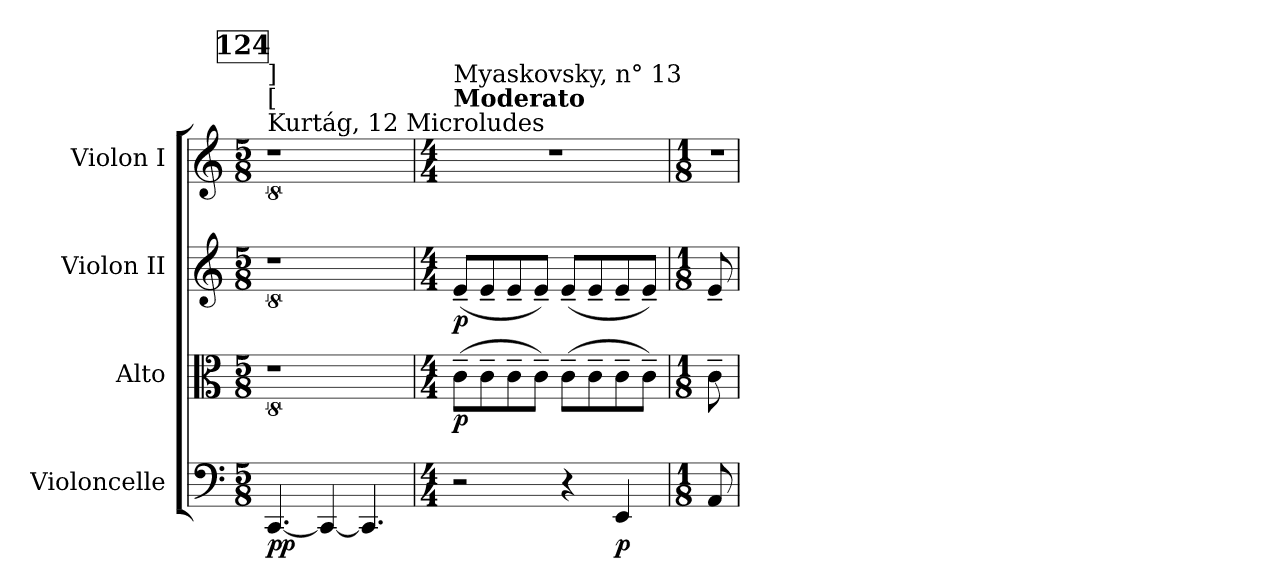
**kern	**dynam	**kern	**dynam	**kern	**dynam	**kern
*part4	*part4	*part3	*part3	*part2	*part2	*part1
*staff4	*staff4	*staff3	*staff3	*staff2	*staff2	*staff1
*I"Violoncelle	*	*I"Alto	*	*I"Violon II	*	*I"Violon I
*I'Vc.	*	*I'Alt.	*	*I'Vln. II	*	*I'Vln. I
*clefF4	*	*clefC3	*	*clefG2	*	*clefG2
*k[]	*	*k[]	*	*k[]	*	*k[]
*C:	*	*C:	*	*C:	*	*C:
*M5/8	*	*M5/8	*	*M5/8	*	*M5/8
*MM80	*	*MM80	*	*MM80	*	*MM80
!!LO:REH:place=s1:a:t=124
=246	=246	=246	=246	=246	=246	=246
!	!	!	!	!	!	!LO:TX:a:t=Kurtág, 12 Microludes
!	!	!	!	!	!	!LO:TX:a:t=[
!	!	!	!	!	!	!LO:TX:a:t=]
!	!LO:DY:b	!	!	!	!	!
[<4.CC/	pp	8%5r	.	8%5r	.	8%5r
4CC/_<	.	.	.	.	.	.
4.CC/]	.	4.ryy	.	4.ryy	.	4.ryy
=247	=247	=247	=247	=247	=247	=247
!!LO:REH:place=s1:a:t=125
*M4/4	*	*M4/4	*	*M4/4	*	*M4/4
!	!	!	!	!	!	!LO:TX:a:B:t=Moderato
!	!	!	!	!	!	!LO:TX:a:t=Myaskovsky, n° 13
!	!	!	!LO:DY:b	!	!LO:DY:b	!
2r	.	(8c~>\L	p	(8e~</L	p	1r
.	.	8c~>\	.	8e~</	.	.
.	.	8c~>\	.	8e~</	.	.
.	.	8c~>\J)	.	8e~</J)	.	.
4r	.	(8c~>\L	.	(8e~</L	.	.
.	.	8c~>\	.	8e~</	.	.
!	!LO:DY:b	!	!	!	!	!
4EE/	p	8c~>\	.	8e~</	.	.
.	.	8c~>\J)	.	8e~</J)	.	.
=248	=248	=248	=248	=248	=248	=248
*M1/8	*	*M1/8	*	*M1/8	*	*M1/8
8AA/	.	8c~>\	.	8e~</	.	8r
=	=	=	=	=	=	=
*-	*-	*-	*-	*-	*-	*-
